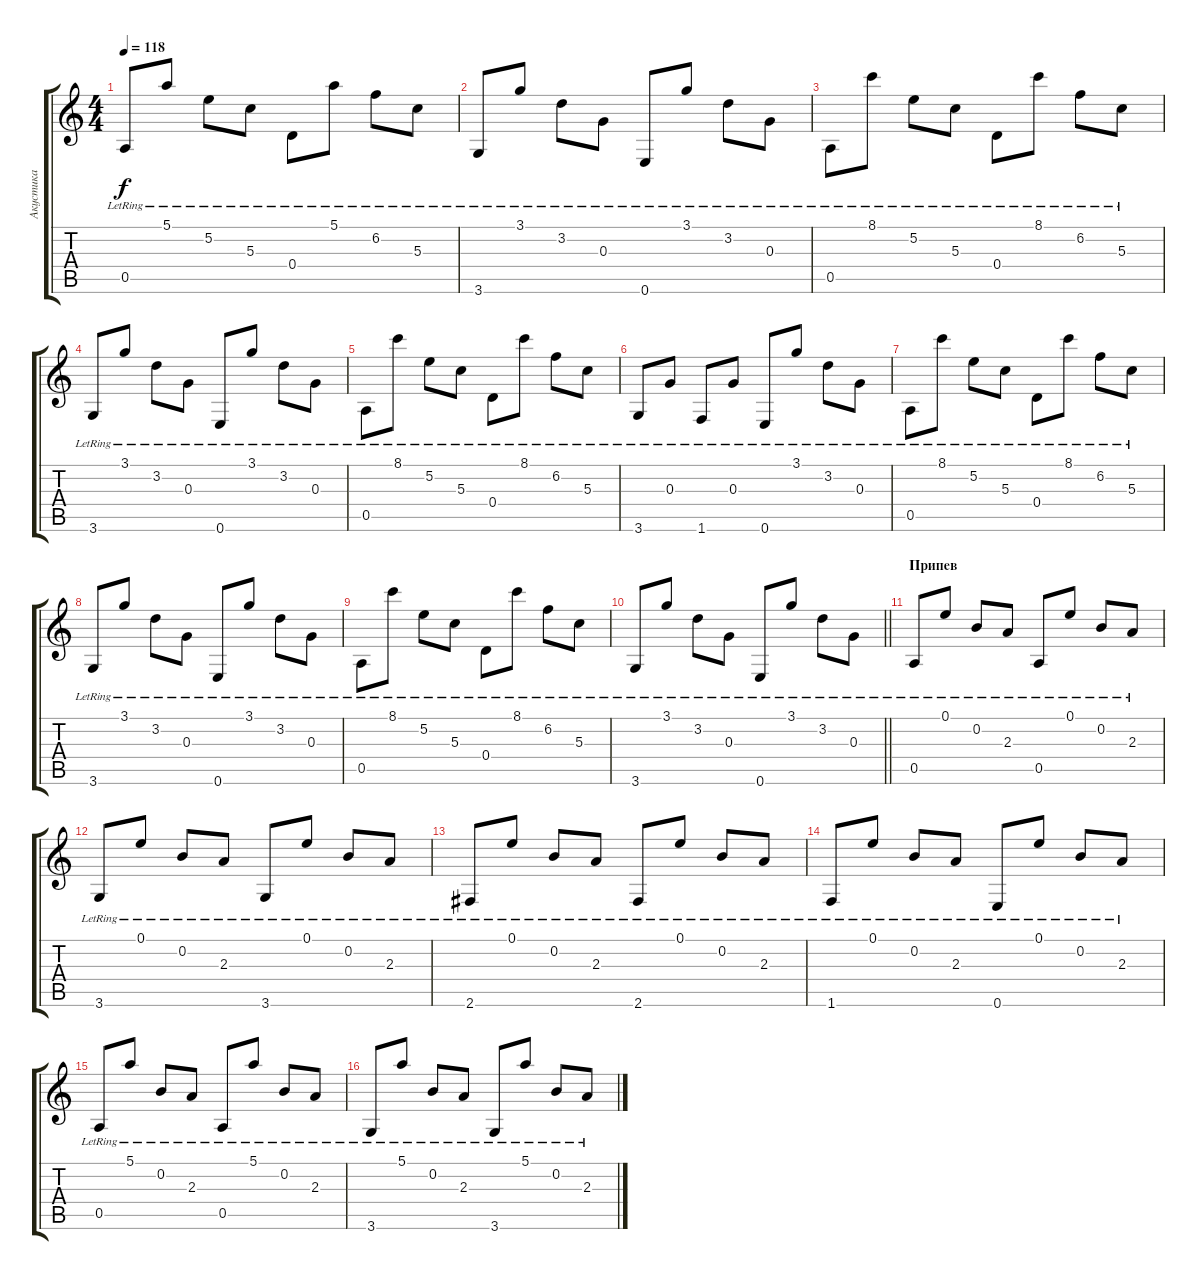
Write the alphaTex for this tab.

\track ("Акустика" "Акустика") {instrument acousticguitarsteel}
\staff {score tabs}
\tuning (E4 B3 G3 D3 A2 E2) {hide}
\ts (4 4)
\tempo 118
\clef g2
\ks c
0.5{lr}.8{dy f} 5.1{lr}.8 5.2{lr}.8 5.3{lr}.8 0.4{lr}.8 5.1{lr}.8 6.2{lr}.8 5.3{lr}.8 |
3.6{lr}.8 3.1{lr}.8 3.2{lr}.8 0.3{lr}.8 0.6{lr}.8 3.1{lr}.8 3.2{lr}.8 0.3{lr}.8 |
0.5{lr}.8 8.1{lr}.8 5.2{lr}.8 5.3{lr}.8 0.4{lr}.8 8.1{lr}.8 6.2{lr}.8 5.3{lr}.8 |
3.6{lr}.8 3.1{lr}.8 3.2{lr}.8 0.3{lr}.8 0.6{lr}.8 3.1{lr}.8 3.2{lr}.8 0.3{lr}.8 |
0.5{lr}.8 8.1{lr}.8 5.2{lr}.8 5.3{lr}.8 0.4{lr}.8 8.1{lr}.8 6.2{lr}.8 5.3{lr}.8 |
3.6{lr}.8 0.3{lr}.8 1.6{lr}.8 0.3{lr}.8 0.6{lr}.8 3.1{lr}.8 3.2{lr}.8 0.3{lr}.8 |
0.5{lr}.8 8.1{lr}.8 5.2{lr}.8 5.3{lr}.8 0.4{lr}.8 8.1{lr}.8 6.2{lr}.8 5.3{lr}.8 |
3.6{lr}.8 3.1{lr}.8 3.2{lr}.8 0.3{lr}.8 0.6{lr}.8 3.1{lr}.8 3.2{lr}.8 0.3{lr}.8 |
0.5{lr}.8 8.1{lr}.8 5.2{lr}.8 5.3{lr}.8 0.4{lr}.8 8.1{lr}.8 6.2{lr}.8 5.3{lr}.8 |
\barLineRight lightlight
3.6{lr}.8 3.1{lr}.8 3.2{lr}.8 0.3{lr}.8 0.6{lr}.8 3.1{lr}.8 3.2{lr}.8 0.3{lr}.8 |
\section ("" "Припев")
0.5{lr}.8 0.1{lr}.8 0.2{lr}.8 2.3{lr}.8 0.5{lr}.8 0.1{lr}.8 0.2{lr}.8 2.3{lr}.8 |
3.6{lr}.8 0.1{lr}.8 0.2{lr}.8 2.3{lr}.8 3.6{lr}.8 0.1{lr}.8 0.2{lr}.8 2.3{lr}.8 |
2.6{lr}.8 0.1{lr}.8 0.2{lr}.8 2.3{lr}.8 2.6{lr}.8 0.1{lr}.8 0.2{lr}.8 2.3{lr}.8 |
1.6{lr}.8 0.1{lr}.8 0.2{lr}.8 2.3{lr}.8 0.6{lr}.8 0.1{lr}.8 0.2{lr}.8 2.3{lr}.8 |
0.5{lr}.8 5.1{lr}.8 0.2{lr}.8 2.3{lr}.8 0.5{lr}.8 5.1{lr}.8 0.2{lr}.8 2.3{lr}.8 |
3.6{lr}.8 5.1{lr}.8 0.2{lr}.8 2.3{lr}.8 3.6{lr}.8 5.1{lr}.8 0.2{lr}.8 2.3{lr}.8
